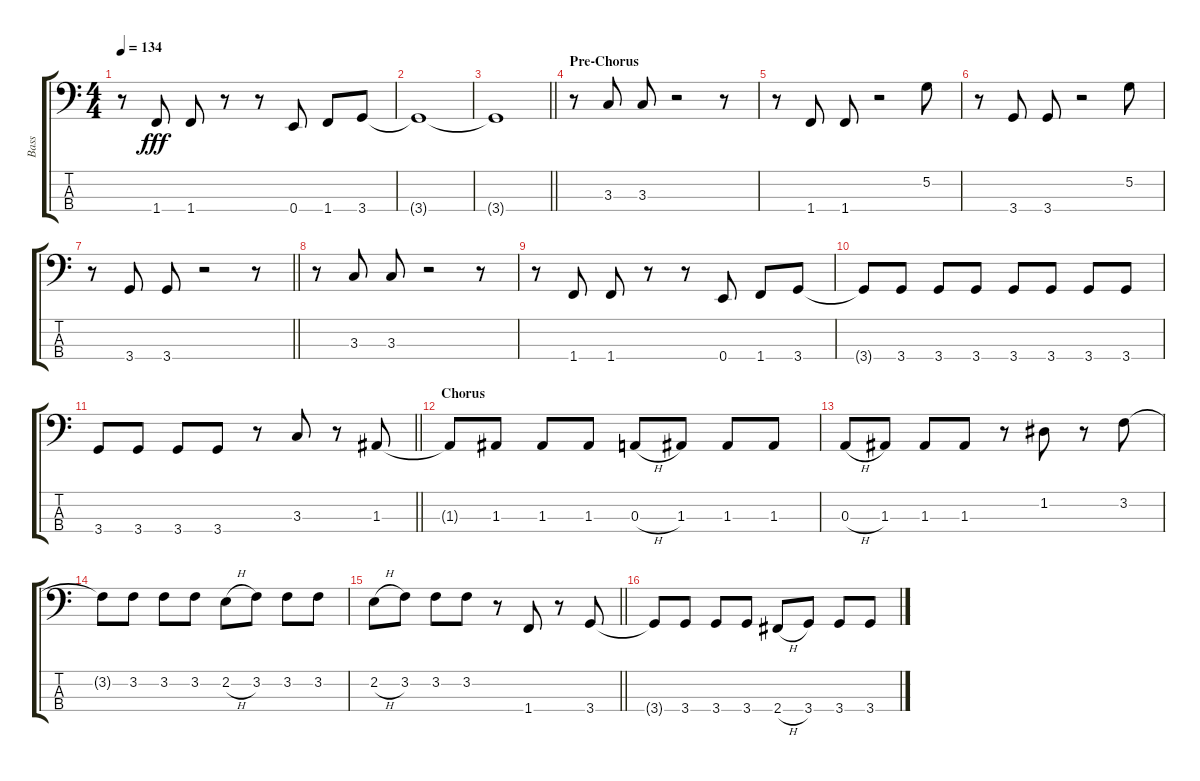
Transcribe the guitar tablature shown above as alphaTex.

\track ("Bass" "Bass") {instrument electricbasspick}
\staff {score tabs}
\tuning (G2 D2 A1 E1) {hide}
\ts (4 4)
\tempo 134
\clef f4
\ks c
r.8{dy fff} 1.4.8 1.4.8 r.8 r.8 0.4.8 1.4.8 3.4.8 |
3.4{t}.1 |
\barLineRight lightlight
3.4{t}.1 |
\section ("" "Pre-Chorus")
r.8 3.3.8 3.3.8 r.2 r.8 |
r.8 1.4.8 1.4.8 r.2 5.2.8 |
r.8 3.4.8 3.4.8 r.2 5.2.8 |
\barLineRight lightlight
r.8 3.4.8 3.4.8 r.2 r.8 |
r.8 3.3.8 3.3.8 r.2 r.8 |
r.8 1.4.8 1.4.8 r.8 r.8 0.4.8 1.4.8 3.4.8 |
3.4{t}.8 3.4.8 3.4.8 3.4.8 3.4.8 3.4.8 3.4.8 3.4.8 |
\barLineRight lightlight
3.4.8 3.4.8 3.4.8 3.4.8 r.8 3.3.8 r.8 1.3.8 |
\section ("" "Chorus")
1.3{t}.8 1.3.8 1.3.8 1.3.8 0.3{h}.8 1.3.8 1.3.8 1.3.8 |
0.3{h}.8 1.3.8 1.3.8 1.3.8 r.8 1.2.8 r.8 3.2.8 |
3.2{t}.8 3.2.8 3.2.8 3.2.8 2.2{h}.8 3.2.8 3.2.8 3.2.8 |
\barLineRight lightlight
2.2{h}.8 3.2.8 3.2.8 3.2.8 r.8 1.4.8 r.8 3.4.8 |
3.4{t}.8 3.4.8 3.4.8 3.4.8 2.4{h}.8 3.4.8 3.4.8 3.4.8
